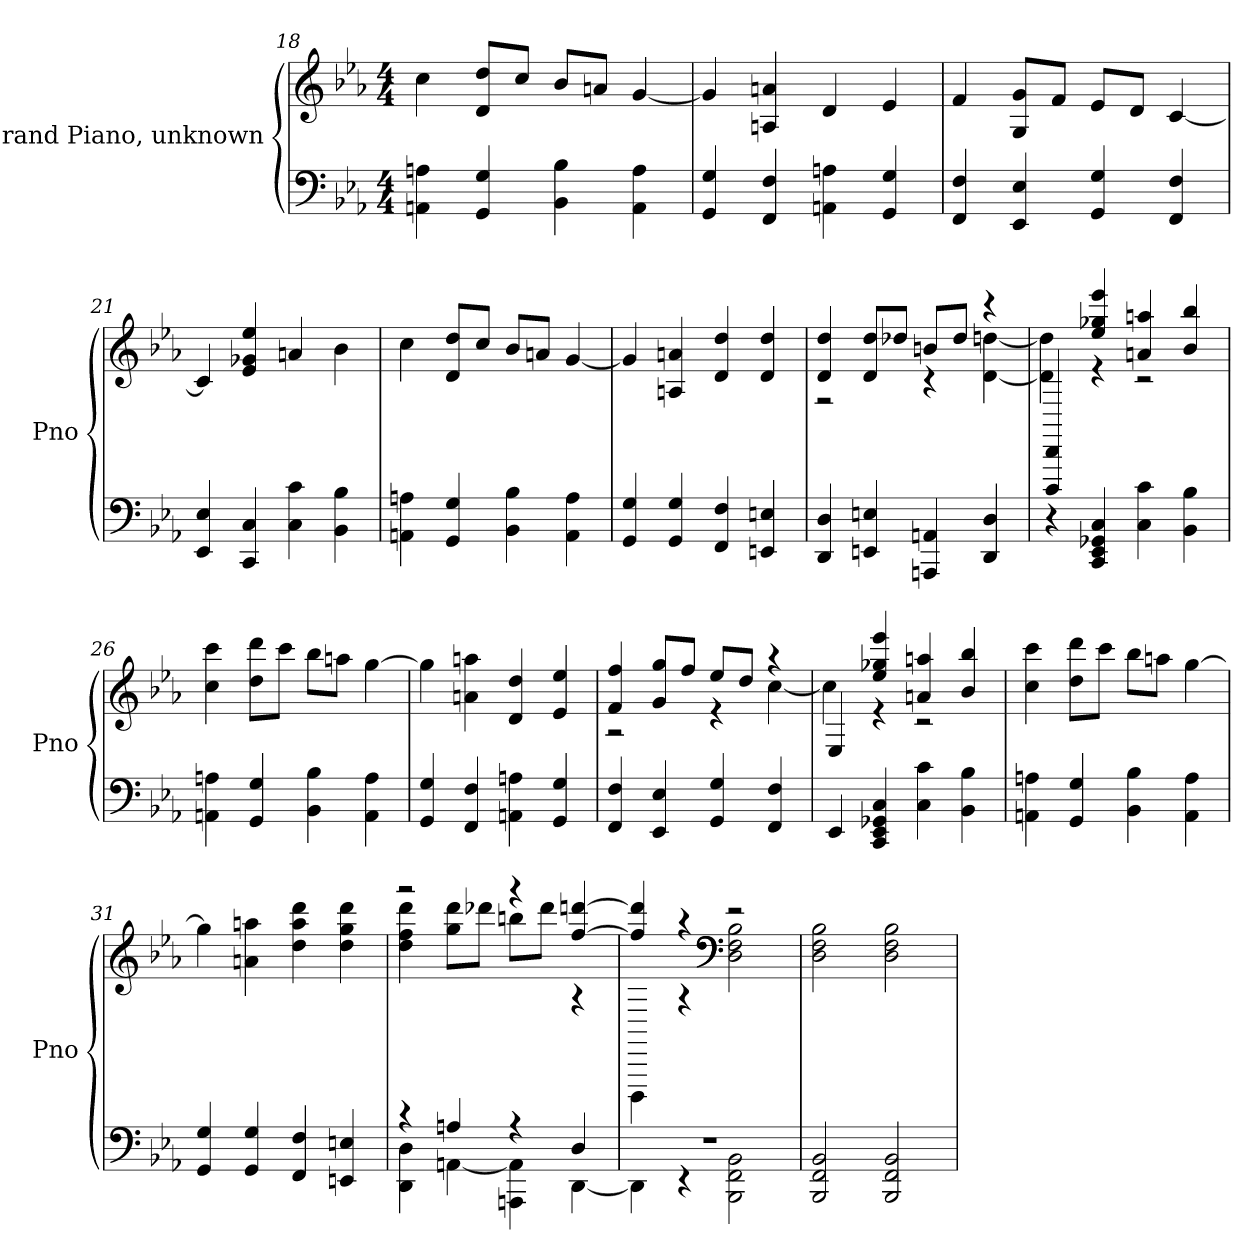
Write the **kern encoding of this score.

**kern	**kern
*part1	*part1
*staff2	*staff1
*I"Grand Piano, unknown	*
*I'Pno	*
*clefF4	*clefG2
*k[b-e-a-]	*k[b-e-a-]
*M4/4	*M4/4
=18	=18
4AAn\ 4An\	4cc\
4GG/ 4G/	8d/ 8dd/L
.	8cc/J
4BB-\ 4B-\	8b-/L
.	8an/J
4AA\ 4A\	[4g/
=19	=19
4GG/ 4G/	4g/]
4FF/ 4F/	4An/ 4an/
4AAn\ 4An\	4d/
4GG/ 4G/	4e-/
=20	=20
4FF/ 4F/	4f/
4EE-/ 4E-/	8G/ 8g/L
.	8f/J
4GG/ 4G/	8e-/L
.	8d/J
4FF/ 4F/	[4c/
=21	=21
4EE-/ 4E-/	4c/]
4CC/ 4C/	4e-/ 4g-X/ 4ee-/
4C\ 4c\	4an/
4BB-\ 4B-\	4b-\
=22	=22
4AAn\ 4An\	4cc\
4GG/ 4G/	8d/ 8dd/L
.	8cc/J
4BB-\ 4B-\	8b-/L
.	8an/J
4AA\ 4A\	[4g/
!!LO:LB:g=z
=23	=23
4GG/ 4G/	4g/]
4GG/ 4G/	4An/ 4an/
4FF/ 4F/	4d/ 4dd/
4EEn/ 4En/	4d/ 4dd/
=24	=24
*	*^
4DD/ 4D/	4d/ 4dd/	2r
4EEn/ 4En/	8d/ 8dd/L	.
.	8dd-X/J	.
4AAAn/ 4AAn/	8bn/L	4r
.	8dd-/J	.
4DD/ 4D/	4r	[4d\ [4ddn\
=25	=25	=25
4r	4DDD/ 4DD/	4d\] 4dd\]
4CC/ 4EE-/ 4GG-X/ 4C/	4ee-/ 4gg-X/ 4eee-/	4r
4C\ 4c\	4an/ 4aan/	2r
4BB-\ 4B-\	4b-/ 4bb-/	.
*	*v	*v
=26	=26
4AAn\ 4An\	4cc\ 4ccc\
4GG/ 4G/	8dd\ 8ddd\L
.	8ccc\J
4BB-\ 4B-\	8bb-\L
.	8aan\J
4AA\ 4A\	[4gg\
=27	=27
4GG/ 4G/	4gg\]
4FF/ 4F/	4an\ 4aan\
4AAn\ 4An\	4d/ 4dd/
4GG/ 4G/	4e-/ 4ee-/
=28	=28
*	*^
4FF/ 4F/	4f/ 4ff/	2r
4EE-/ 4E-/	8g/ 8gg/L	.
.	8ff/J	.
4GG/ 4G/	8ee-/L	4r
.	8dd/J	.
4FF/ 4F/	4r	[4cc\
!!LO:PB:g=z	!!
=29	=29	=29
4EE-/	4E-/	4cc\]
4CC/ 4EE-/ 4GG-X/ 4C/	4ee-/ 4gg-X/ 4eee-/	4r
4C\ 4c\	4an/ 4aan/	2r
4BB-\ 4B-\	4b-/ 4bb-/	.
*	*v	*v
=30	=30
4AAn\ 4An\	4cc\ 4ccc\
4GG/ 4G/	8dd\ 8ddd\L
.	8ccc\J
4BB-\ 4B-\	8bb-\L
.	8aan\J
4AA\ 4A\	[4gg\
=31	=31
4GG/ 4G/	4gg\]
4GG/ 4G/	4an\ 4aan\
4FF/ 4F/	4dd\ 4aa\ 4ddd\
4EEn/ 4En/	4dd\ 4gg\ 4ddd\
=32	=32
*^	*^
4r	4DD\ 4D\	2r	4dd\ 4ff\ 4ddd\
4An/	[4AAn\	.	8gg\ 8ddd\L
.	.	.	8ddd-X\J
4r	4AAAn\ 4AA\]	4r	8bbn\L
.	.	.	8ddd-\J
4D/	[4DD\	[4ff/ [4dddn/	4r
=33	=33	=33	=33
1r	4DD\]	4ff/] 4ddd/]	4DDD\
.	4r	4r	4r
*	*	*clefF4	*
.	2BBB-\ 2FF\ 2BB-\	2r	2D\ 2F\ 2B-\
*v	*v	*	*
*	*v	*v
=34	=34
2BBB-/ 2FF/ 2BB-/	2D\ 2F\ 2B-\
2BBB-/ 2FF/ 2BB-/	2D\ 2F\ 2B-\
=	=
*-	*-
